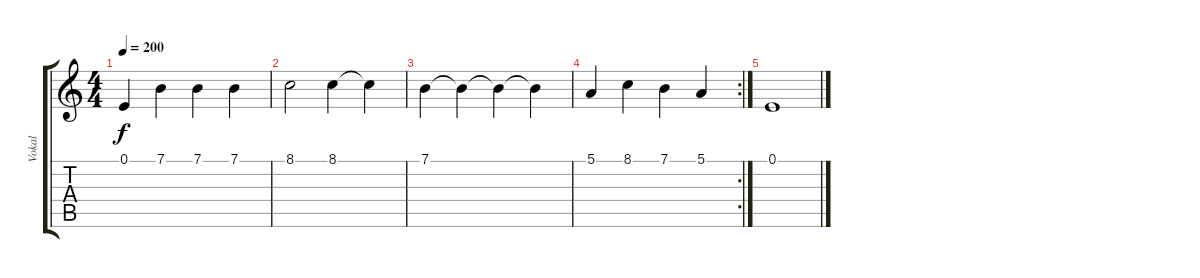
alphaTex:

\track ("Vokal" "Vokal") {solo instrument tuba}
\staff {score tabs}
\tuning (E4 B3 G3 D3 A2 E2) {hide}
\ts (4 4)
\tempo 200
\clef g2
\ks c
0.1.4{dy f} 7.1.4 7.1.4 7.1.4 |
8.1.2 8.1.4 8.1{t}.4 |
7.1.4 7.1{t}.4 7.1{t}.4 7.1{t}.4 |
\rc 2
5.1.4 8.1.4 7.1.4 5.1.4 |
0.1.1
